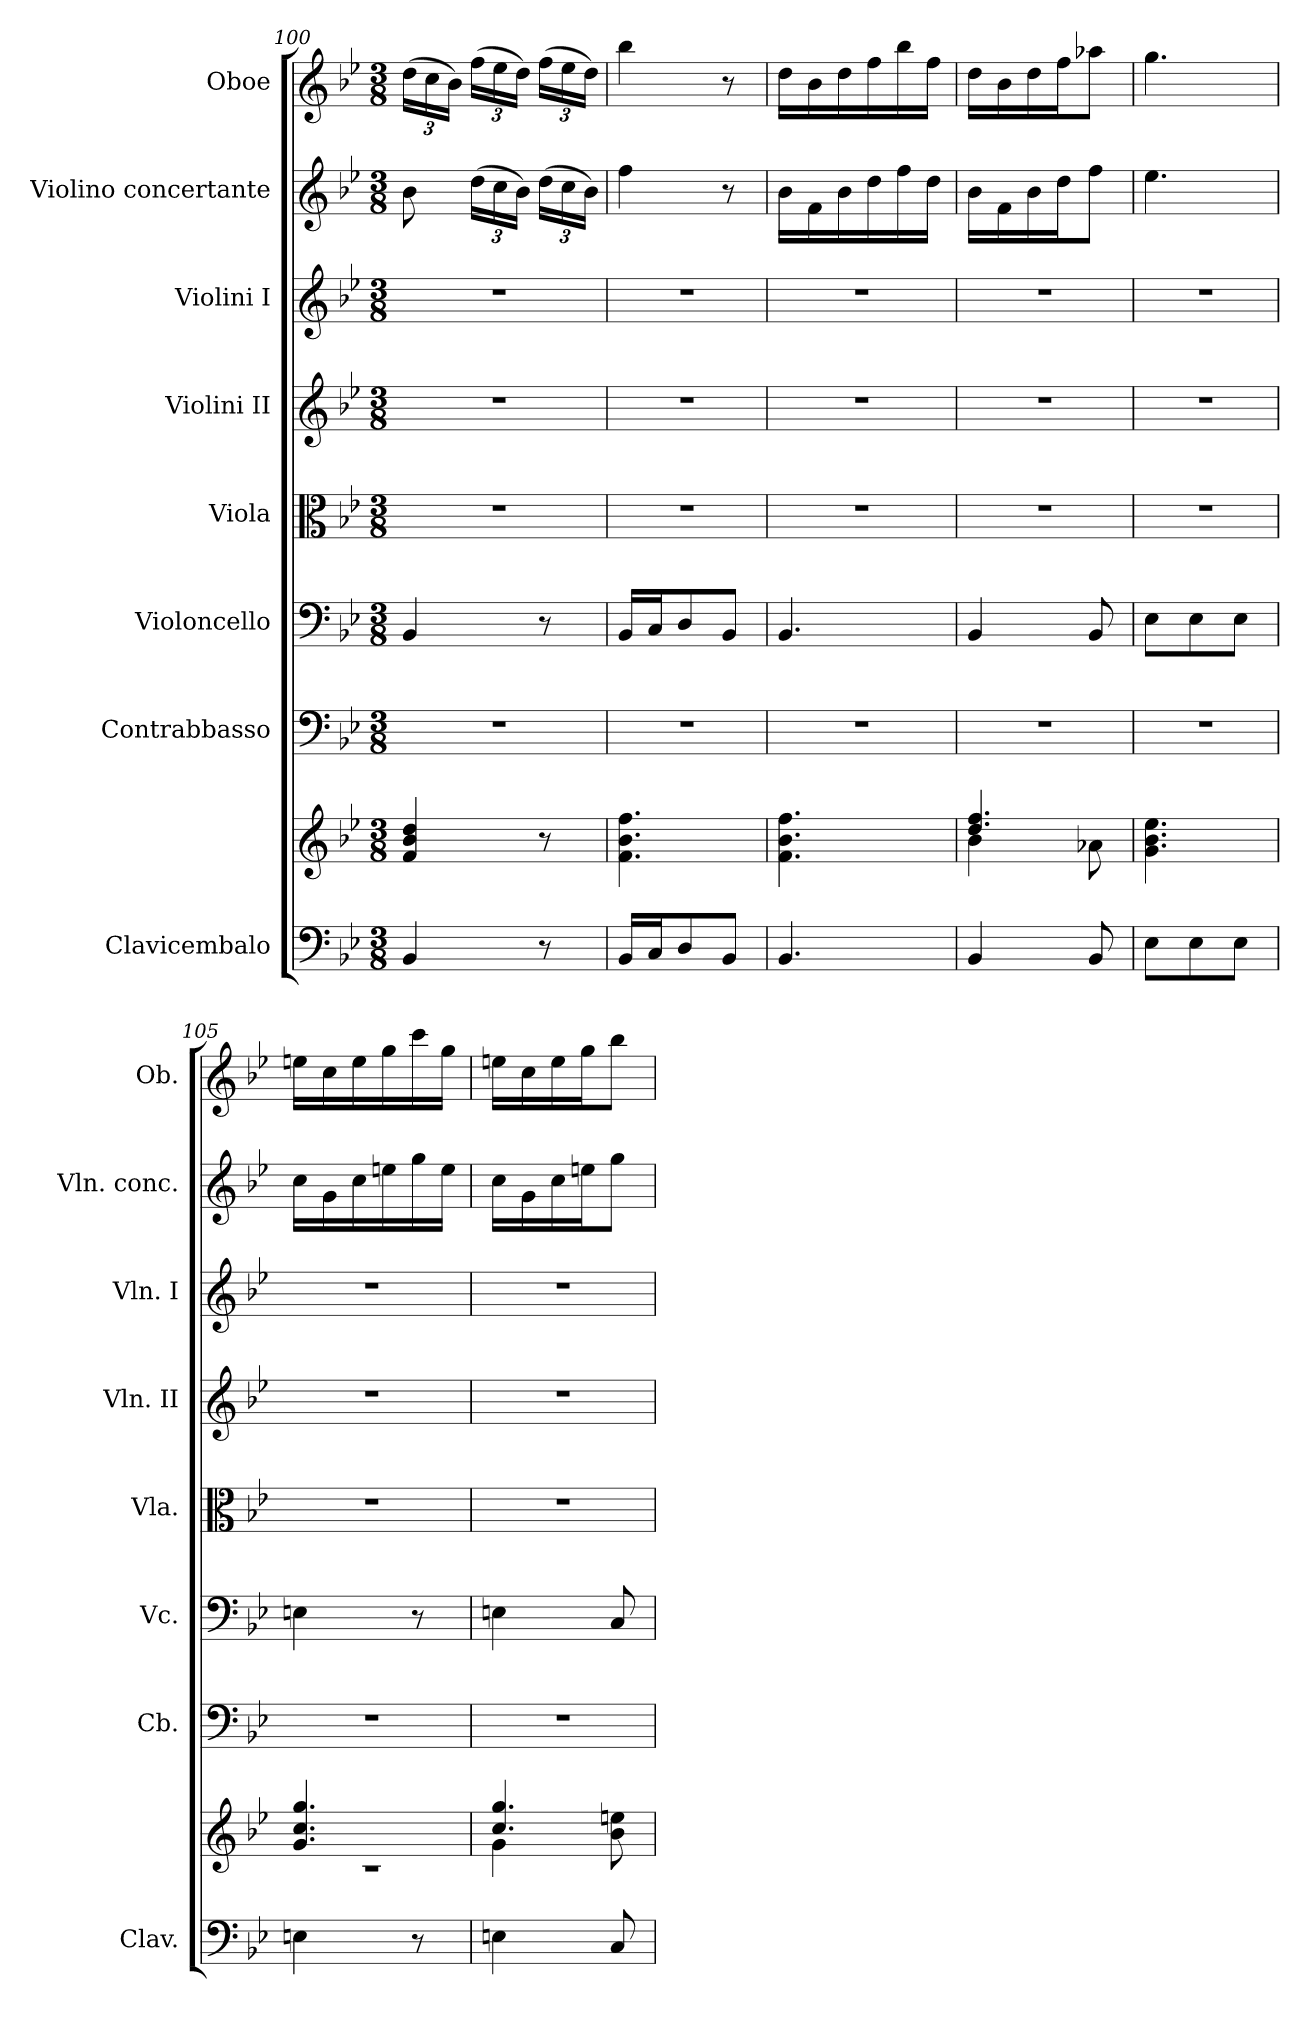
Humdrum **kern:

**kern	**kern	**kern	**kern	**kern	**kern	**kern	**kern	**kern
*part8	*part8	*part7	*part6	*part5	*part4	*part3	*part2	*part1
*staff9	*staff8	*staff7	*staff6	*staff5	*staff4	*staff3	*staff2	*staff1
*I"Clavicembalo	*	*I"Contrabbasso	*I"Violoncello	*I"Viola	*I"Violini II	*I"Violini I	*I"Violino concertante	*I"Oboe
*I'Clav.	*	*I'Cb.	*I'Vc.	*I'Vla.	*I'Vln. II	*I'Vln. I	*I'Vln. conc.	*I'Ob.
*clefF4	*clefG2	*clefF4	*clefF4	*clefC3	*clefG2	*clefG2	*clefG2	*clefG2
*	*	*ITrd7c12	*	*	*	*	*	*
*k[b-e-]	*k[b-e-]	*k[b-e-]	*k[b-e-]	*k[b-e-]	*k[b-e-]	*k[b-e-]	*k[b-e-]	*k[b-e-]
*M3/8	*M3/8	*M3/8	*M3/8	*M3/8	*M3/8	*M3/8	*M3/8	*M3/8
*	*	*	*	*	*	*	*	*Xbrackettup
=100	=100	=100	=100	=100	=100	=100	=100	=100
4BB-/	4f/ 4b-/ 4dd/	4.r	4BB-/	4.r	4.r	4.r	8b-\	(>24dd\LL
.	.	.	.	.	.	.	.	24cc\
.	.	.	.	.	.	.	.	24b-\JJ)
*	*	*	*	*	*	*	*Xbrackettup	*
.	.	.	.	.	.	.	(>24dd\LL	(>24ff\LL
.	.	.	.	.	.	.	24cc\	24ee-\
.	.	.	.	.	.	.	24b-\JJ)	24dd\JJ)
8r	8r	.	8r	.	.	.	(>24dd\LL	(>24ff\LL
.	.	.	.	.	.	.	24cc\	24ee-\
.	.	.	.	.	.	.	24b-\JJ)	24dd\JJ)
=101	=101	=101	=101	=101	=101	=101	=101	=101
16BB-/LL	4.f\ 4.b-\ 4.ff\	4.r	16BB-/LL	4.r	4.r	4.r	4ff\	4bb-\
16C/J	.	.	16C/J	.	.	.	.	.
8D/	.	.	8D/	.	.	.	.	.
8BB-/J	.	.	8BB-/J	.	.	.	8r	8r
=102	=102	=102	=102	=102	=102	=102	=102	=102
4.BB-/	4.f\ 4.b-\ 4.ff\	4.r	4.BB-/	4.r	4.r	4.r	16b-\LL	16dd\LL
.	.	.	.	.	.	.	16f\	16b-\
.	.	.	.	.	.	.	16b-\	16dd\
.	.	.	.	.	.	.	16dd\	16ff\
.	.	.	.	.	.	.	16ff\	16bb-\
.	.	.	.	.	.	.	16dd\JJ	16ff\JJ
=103	=103	=103	=103	=103	=103	=103	=103	=103
*	*^	*	*	*	*	*	*	*
4BB-/	4.dd/ 4.ff/	4b-\	4.r	4BB-/	4.r	4.r	4.r	16b-\LL	16dd\LL
.	.	.	.	.	.	.	.	16f\	16b-\
.	.	.	.	.	.	.	.	16b-\	16dd\
.	.	.	.	.	.	.	.	16dd\J	16ff\J
8BB-/	.	8a-X\	.	8BB-/	.	.	.	8ff\J	8aa-X\J
*	*v	*v	*	*	*	*	*	*	*
=104	=104	=104	=104	=104	=104	=104	=104	=104
8E-\L	4.g\ 4.b-\ 4.ee-\	4.r	8E-\L	4.r	4.r	4.r	4.ee-\	4.gg\
8E-\	.	.	8E-\	.	.	.	.	.
8E-\J	.	.	8E-\J	.	.	.	.	.
=105	=105	=105	=105	=105	=105	=105	=105	=105
*	*^	*	*	*	*	*	*	*
4En\	4.g/ 4.cc/ 4.gg/	4.r	4.r	4En\	4.r	4.r	4.r	16cc\LL	16een\LL
.	.	.	.	.	.	.	.	16g\	16cc\
.	.	.	.	.	.	.	.	16cc\	16ee\
.	.	.	.	.	.	.	.	16een\	16gg\
8r	.	.	.	8r	.	.	.	16gg\	16ccc\
.	.	.	.	.	.	.	.	16ee\JJ	16gg\JJ
!!LO:PB:g=z
=106	=106	=106	=106	=106	=106	=106	=106	=106	=106
4En\	4.cc/ 4.gg/	4g\	4.r	4En\	4.r	4.r	4.r	16cc\LL	16een\LL
.	.	.	.	.	.	.	.	16g\	16cc\
.	.	.	.	.	.	.	.	16cc\	16ee\
.	.	.	.	.	.	.	.	16een\J	16gg\J
8C/	.	8b-\ 8een\	.	8C/	.	.	.	8gg\J	8bb-\J
*	*v	*v	*	*	*	*	*	*	*
=	=	=	=	=	=	=	=	=
*-	*-	*-	*-	*-	*-	*-	*-	*-
